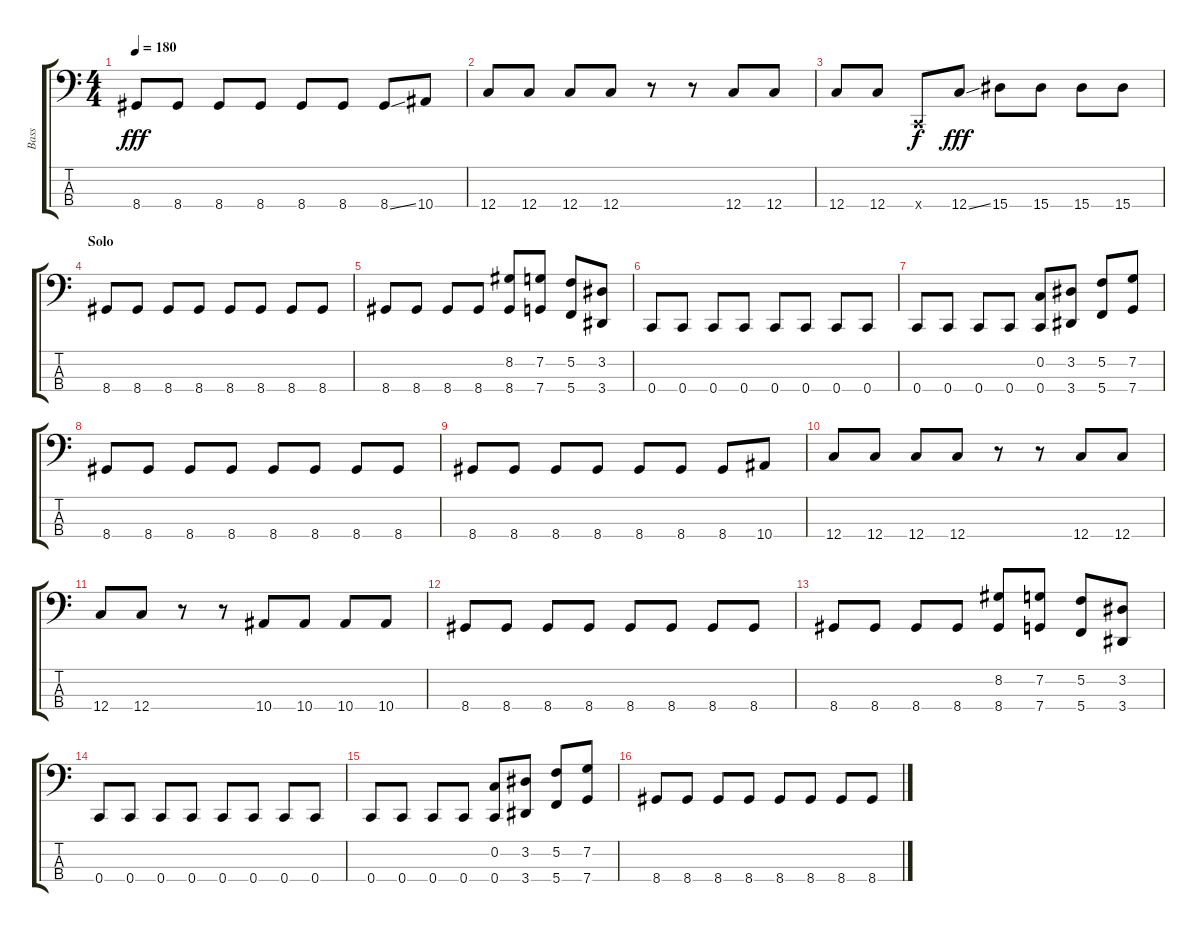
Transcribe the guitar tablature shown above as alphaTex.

\track ("Bass" "Bass") {instrument electricbassfinger}
\staff {score tabs}
\tuning (F2 C2 G1 C1) {hide}
\ts (4 4)
\tempo 180
\clef f4
\ks c
8.4.8{dy fff} 8.4.8 8.4.8 8.4.8 8.4.8 8.4.8 8.4{ss}.8 10.4.8 |
12.4.8 12.4.8 12.4.8 12.4.8 r.8 r.8 12.4.8 12.4.8 |
12.4.8 12.4.8 0.4{x}.8{dy f} 12.4{ss}.8{dy fff} 15.4.8 15.4.8 15.4.8 15.4.8 |
\section ("" "Solo")
8.4.8 8.4.8 8.4.8 8.4.8 8.4.8 8.4.8 8.4.8 8.4.8 |
8.4.8 8.4.8 8.4.8 8.4.8 (8.2 8.4).8 (7.2 7.4).8 (5.2 5.4).8 (3.2 3.4).8 |
0.4.8 0.4.8 0.4.8 0.4.8 0.4.8 0.4.8 0.4.8 0.4.8 |
0.4.8 0.4.8 0.4.8 0.4.8 (0.2 0.4).8 (3.2 3.4).8 (5.2 5.4).8 (7.2 7.4).8 |
8.4.8 8.4.8 8.4.8 8.4.8 8.4.8 8.4.8 8.4.8 8.4.8 |
8.4.8 8.4.8 8.4.8 8.4.8 8.4.8 8.4.8 8.4.8 10.4.8 |
12.4.8 12.4.8 12.4.8 12.4.8 r.8 r.8 12.4.8 12.4.8 |
12.4.8 12.4.8 r.8 r.8 10.4.8 10.4.8 10.4.8 10.4.8 |
8.4.8 8.4.8 8.4.8 8.4.8 8.4.8 8.4.8 8.4.8 8.4.8 |
8.4.8 8.4.8 8.4.8 8.4.8 (8.2 8.4).8 (7.2 7.4).8 (5.2 5.4).8 (3.2 3.4).8 |
0.4.8 0.4.8 0.4.8 0.4.8 0.4.8 0.4.8 0.4.8 0.4.8 |
0.4.8 0.4.8 0.4.8 0.4.8 (0.2 0.4).8 (3.2 3.4).8 (5.2 5.4).8 (7.2 7.4).8 |
8.4.8 8.4.8 8.4.8 8.4.8 8.4.8 8.4.8 8.4.8 8.4.8
